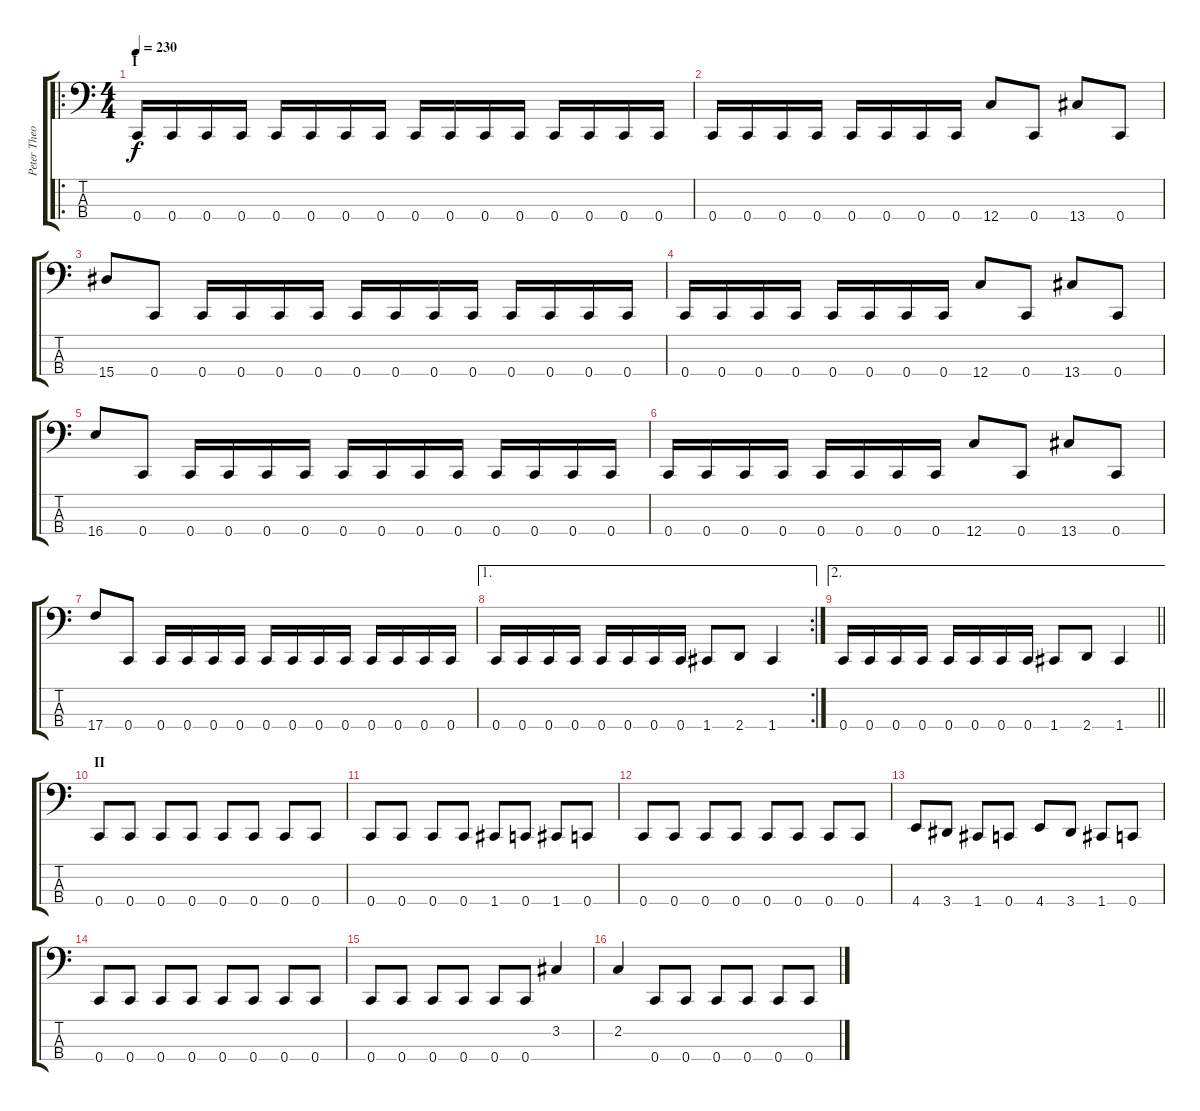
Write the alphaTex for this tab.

\track ("Peter Theobalds" "Peter Theo") {instrument electricbasspick}
\staff {score tabs}
\tuning (Eb2 Bb1 F1 C1) {hide}
\ro
\ts (4 4)
\section ("" "I")
\tempo 230
\clef f4
\ks c
0.4.16{dy f} 0.4.16 0.4.16 0.4.16 0.4.16 0.4.16 0.4.16 0.4.16 0.4.16 0.4.16 0.4.16 0.4.16 0.4.16 0.4.16 0.4.16 0.4.16 |
0.4.16 0.4.16 0.4.16 0.4.16 0.4.16 0.4.16 0.4.16 0.4.16 12.4.8 0.4.8 13.4.8 0.4.8 |
15.4.8 0.4.8 0.4.16 0.4.16 0.4.16 0.4.16 0.4.16 0.4.16 0.4.16 0.4.16 0.4.16 0.4.16 0.4.16 0.4.16 |
0.4.16 0.4.16 0.4.16 0.4.16 0.4.16 0.4.16 0.4.16 0.4.16 12.4.8 0.4.8 13.4.8 0.4.8 |
16.4.8 0.4.8 0.4.16 0.4.16 0.4.16 0.4.16 0.4.16 0.4.16 0.4.16 0.4.16 0.4.16 0.4.16 0.4.16 0.4.16 |
0.4.16 0.4.16 0.4.16 0.4.16 0.4.16 0.4.16 0.4.16 0.4.16 12.4.8 0.4.8 13.4.8 0.4.8 |
17.4.8 0.4.8 0.4.16 0.4.16 0.4.16 0.4.16 0.4.16 0.4.16 0.4.16 0.4.16 0.4.16 0.4.16 0.4.16 0.4.16 |
\ae 1
\rc 2
0.4.16 0.4.16 0.4.16 0.4.16 0.4.16 0.4.16 0.4.16 0.4.16 1.4.8 2.4.8 1.4.4 |
\ae 2
\barLineRight lightlight
0.4.16 0.4.16 0.4.16 0.4.16 0.4.16 0.4.16 0.4.16 0.4.16 1.4.8 2.4.8 1.4.4 |
\section ("" "II")
0.4.8 0.4.8 0.4.8 0.4.8 0.4.8 0.4.8 0.4.8 0.4.8 |
0.4.8 0.4.8 0.4.8 0.4.8 1.4.8 0.4.8 1.4.8 0.4.8 |
0.4.8 0.4.8 0.4.8 0.4.8 0.4.8 0.4.8 0.4.8 0.4.8 |
4.4.8 3.4.8 1.4.8 0.4.8 4.4.8 3.4.8 1.4.8 0.4.8 |
0.4.8 0.4.8 0.4.8 0.4.8 0.4.8 0.4.8 0.4.8 0.4.8 |
0.4.8 0.4.8 0.4.8 0.4.8 0.4.8 0.4.8 3.2.4 |
2.2.4 0.4.8 0.4.8 0.4.8 0.4.8 0.4.8 0.4.8
